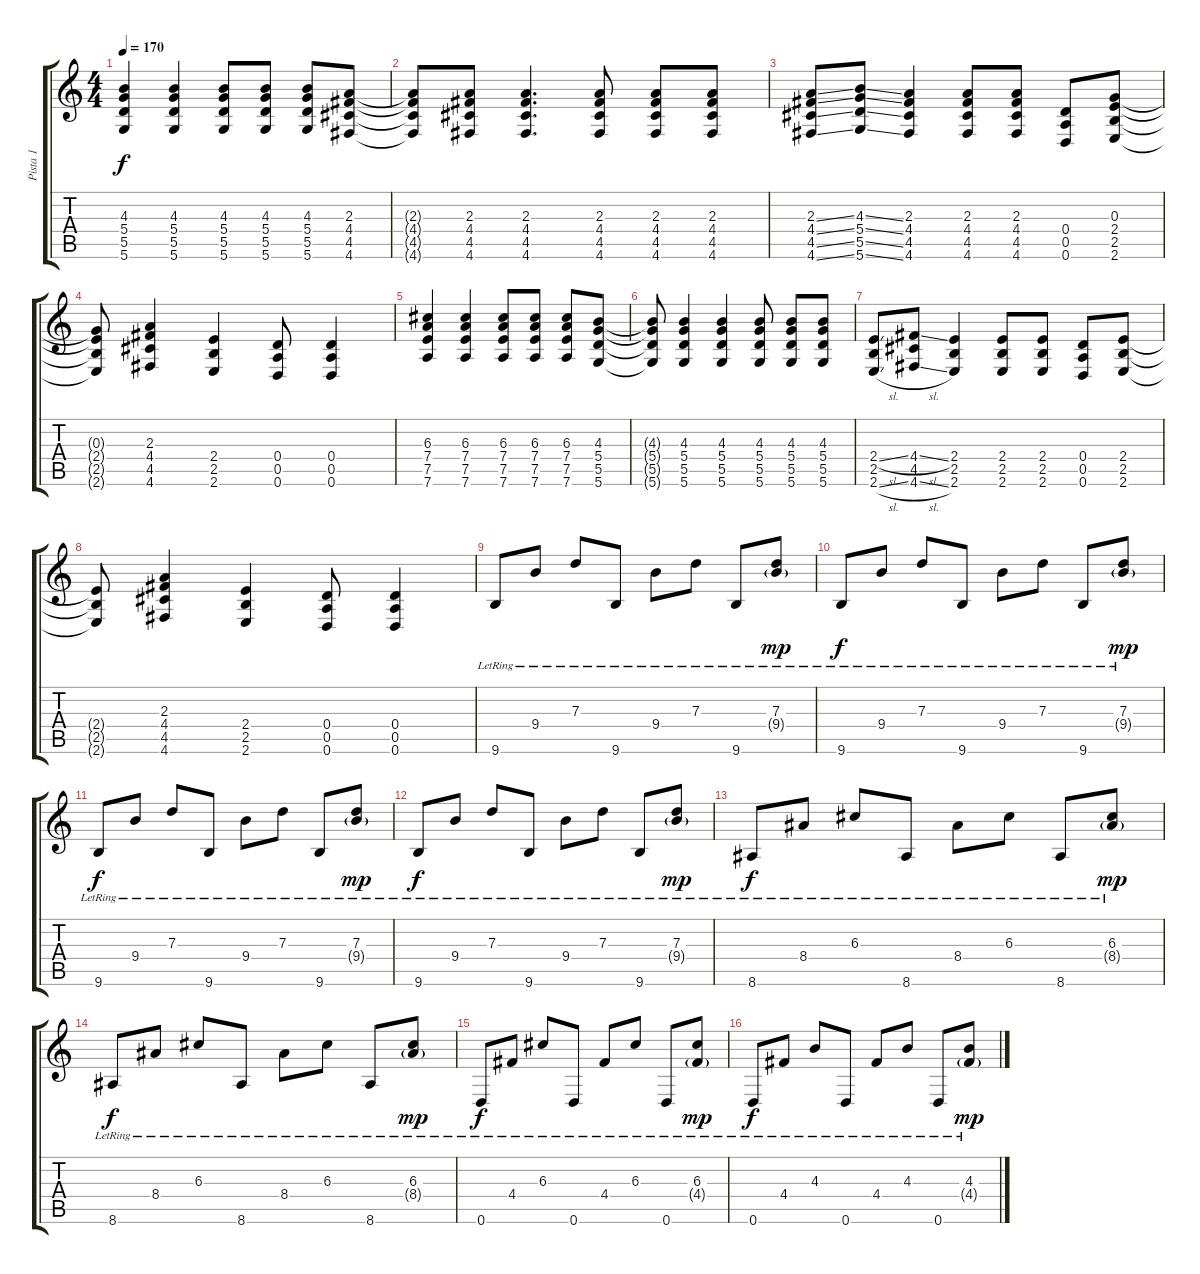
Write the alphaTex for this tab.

\track ("Pista 1" "Pista 1") {instrument acousticguitarsteel}
\staff {score tabs}
\tuning (E4 B3 G3 D3 A2 D2) {hide}
\ts (4 4)
\tempo 170
\clef g2
\ks c
(4.3 5.4 5.5 5.6).4{dy f} (4.3 5.4 5.5 5.6).4 (4.3 5.4 5.5 5.6).8 (4.3 5.4 5.5 5.6).8 (4.3 5.4 5.5 5.6).8 (2.3 4.4 4.5 4.6).8 |
(2.3{t} 4.4{t} 4.5{t} 4.6{t}).8 (2.3 4.4 4.5 4.6).8 (2.3 4.4 4.5 4.6).4{d} (2.3 4.4 4.5 4.6).8 (2.3 4.4 4.5 4.6).8 (2.3 4.4 4.5 4.6).8 |
(2.3{ss} 4.4{ss} 4.5{ss} 4.6{ss}).8 (4.3{ss} 5.4{ss} 5.5{ss} 5.6{ss}).8 (2.3 4.4 4.5 4.6).4 (2.3 4.4 4.5 4.6).8 (2.3 4.4 4.5 4.6).8 (0.4 0.5 0.6).8 (0.3 2.4 2.5 2.6).8 |
(0.3{t} 2.4{t} 2.5{t} 2.6{t}).8 (2.3 4.4 4.5 4.6).4 (2.4 2.5 2.6).4 (0.4 0.5 0.6).8 (0.4 0.5 0.6).4 |
(6.3 7.4 7.5 7.6).4 (6.3 7.4 7.5 7.6).4 (6.3 7.4 7.5 7.6).8 (6.3 7.4 7.5 7.6).8 (6.3 7.4 7.5 7.6).8 (4.3 5.4 5.5 5.6).8 |
(4.3{t} 5.4{t} 5.5{t} 5.6{t}).8 (4.3 5.4 5.5 5.6).4 (4.3 5.4 5.5 5.6).4 (4.3 5.4 5.5 5.6).8 (4.3 5.4 5.5 5.6).8 (4.3 5.4 5.5 5.6).8 |
(2.4{sl} 2.5 2.6{sl}).8 (4.4{sl} 4.5 4.6{sl}).8 (2.4 2.5 2.6).4 (2.4 2.5 2.6).8 (2.4 2.5 2.6).8 (0.4 0.5 0.6).8 (2.4 2.5 2.6).8 |
(2.4{t} 2.5{t} 2.6{t}).8 (2.3 4.4 4.5 4.6).4 (2.4 2.5 2.6).4 (0.4 0.5 0.6).8 (0.4 0.5 0.6).4 |
9.6{lr}.8 9.4{lr}.8 7.3{lr}.8 9.6{lr}.8 9.4{lr}.8 7.3{lr}.8 9.6{lr}.8 (7.3{lr} 9.4{g lr}).8{dy mp} |
9.6{lr}.8{dy f} 9.4{lr}.8 7.3{lr}.8 9.6{lr}.8 9.4{lr}.8 7.3{lr}.8 9.6{lr}.8 (7.3{lr} 9.4{g lr}).8{dy mp} |
9.6{lr}.8{dy f} 9.4{lr}.8 7.3{lr}.8 9.6{lr}.8 9.4{lr}.8 7.3{lr}.8 9.6{lr}.8 (7.3{lr} 9.4{g lr}).8{dy mp} |
9.6{lr}.8{dy f} 9.4{lr}.8 7.3{lr}.8 9.6{lr}.8 9.4{lr}.8 7.3{lr}.8 9.6{lr}.8 (7.3{lr} 9.4{g lr}).8{dy mp} |
8.6{lr}.8{dy f} 8.4{lr}.8 6.3{lr}.8 8.6{lr}.8 8.4{lr}.8 6.3{lr}.8 8.6{lr}.8 (6.3{lr} 8.4{g lr}).8{dy mp} |
8.6{lr}.8{dy f} 8.4{lr}.8 6.3{lr}.8 8.6{lr}.8 8.4{lr}.8 6.3{lr}.8 8.6{lr}.8 (6.3{lr} 8.4{g lr}).8{dy mp} |
0.6{lr}.8{dy f} 4.4{lr}.8 6.3{lr}.8 0.6{lr}.8 4.4{lr}.8 6.3{lr}.8 0.6{lr}.8 (6.3{lr} 4.4{g lr}).8{dy mp} |
0.6{lr}.8{dy f} 4.4{lr}.8 4.3{lr}.8 0.6{lr}.8 4.4{lr}.8 4.3{lr}.8 0.6{lr}.8 (4.3{lr} 4.4{g lr}).8{dy mp}
